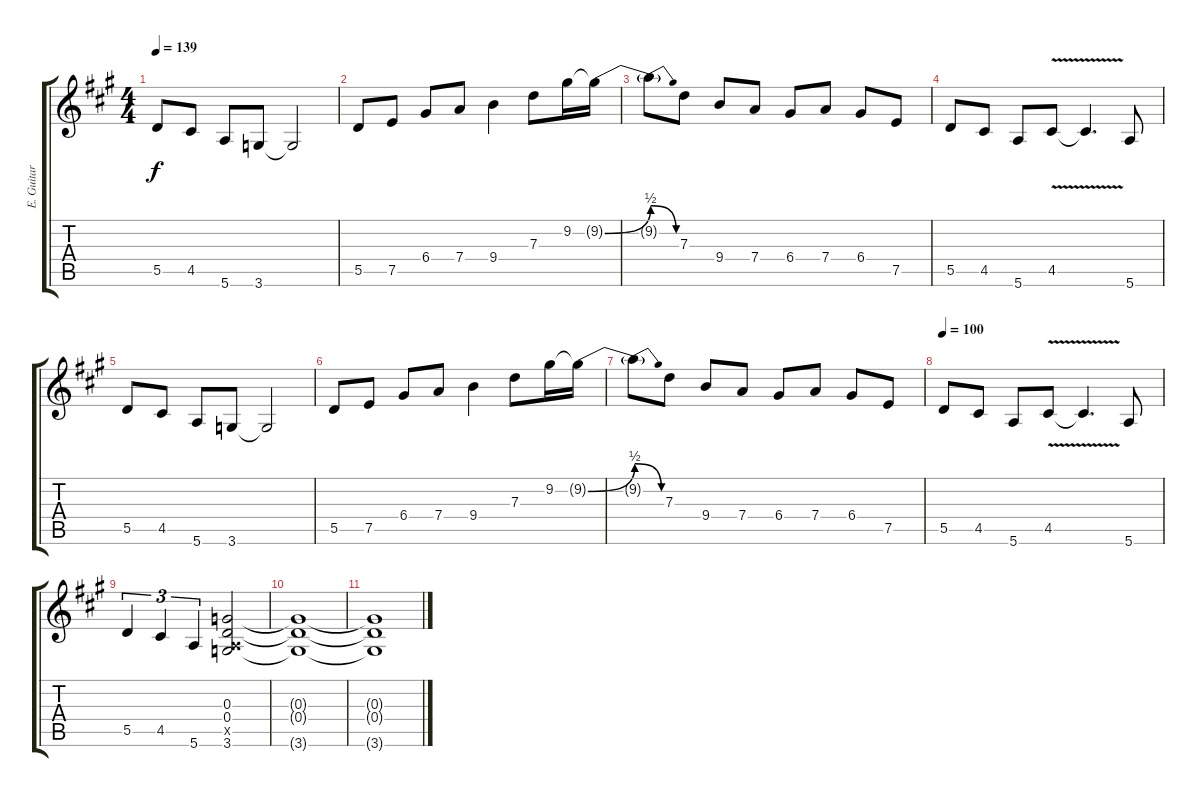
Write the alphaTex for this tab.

\track ("E. Guitar II" "E. Guitar ") {instrument electricguitarjazz}
\staff {score tabs}
\tuning (E4 B3 G3 D3 A2 E2) {hide}
\ts (4 4)
\tempo 139
\clef g2
\ks a
5.5.8{dy f} 4.5.8 5.6.8 3.6.8 3.6{t}.2 |
5.5.8 7.5.8 6.4.8 7.4.8 9.4.4 7.3.8 9.2.16 9.2{be (bend 0 0 60 2) t}.16 |
9.2{be (release 0 2 60 0) t}.8 7.3.8 9.4.8 7.4.8 6.4.8 7.4.8 6.4.8 7.5.8 |
5.5.8 4.5.8 5.6.8 4.5{v}.8 4.5{t}.4{d} 5.6.8 |
5.5.8 4.5.8 5.6.8 3.6.8 3.6{t}.2 |
5.5.8 7.5.8 6.4.8 7.4.8 9.4.4 7.3.8 9.2.16 9.2{be (bend 0 0 60 2) t}.16 |
9.2{be (release 0 2 60 0) t}.8 7.3.8 9.4.8 7.4.8 6.4.8 7.4.8 6.4.8 7.5.8 |
\tempo 100
5.5.8 4.5.8 5.6.8 4.5{v}.8 4.5{t}.4{d} 5.6.8 |
5.5.4{tu (3 2)} 4.5.4{tu (3 2)} 5.6.4{tu (3 2)} (0.3 0.4 0.5{x} 3.6).2 |
(0.3{t} 0.4{t} 3.6{t}).1 |
(0.3{t} 0.4{t} 3.6{t}).1
